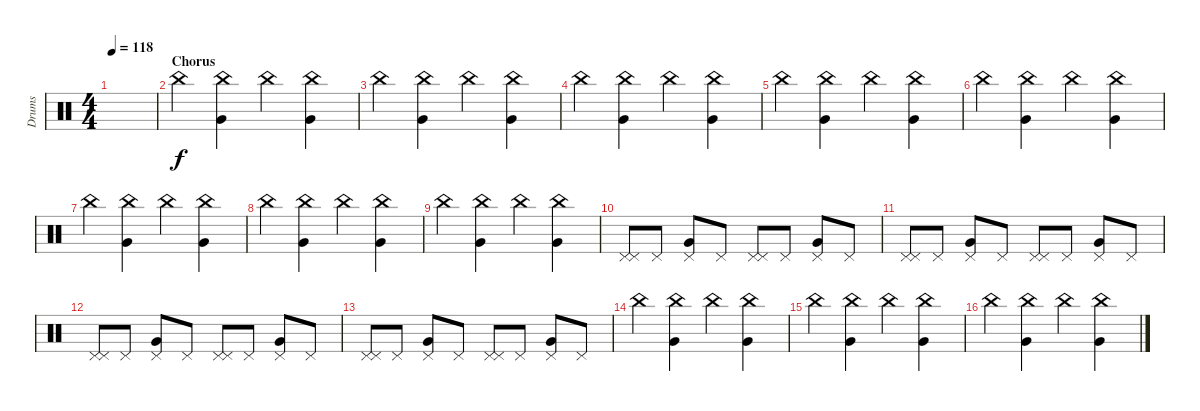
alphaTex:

\track ("Drums" "Drums") {instrument percussion}
\staff {score}
\articulation defaults
\ts (4 4)
\tempo 118
\clef neutral
\ks c
|
\section ("" "Chorus")
"China (hit)".4 ("China (hit)" "Very Low Tom (hit)").4 "China (hit)".4 ("China (hit)" "Very Low Tom (hit)").4 |
"China (hit)".4 ("China (hit)" "Very Low Tom (hit)").4 "China (hit)".4 ("China (hit)" "Very Low Tom (hit)").4 |
"China (hit)".4 ("China (hit)" "Very Low Tom (hit)").4 "China (hit)".4 ("China (hit)" "Very Low Tom (hit)").4 |
"China (hit)".4 ("China (hit)" "Very Low Tom (hit)").4 "China (hit)".4 ("China (hit)" "Very Low Tom (hit)").4 |
"China (hit)".4 ("China (hit)" "Very Low Tom (hit)").4 "China (hit)".4 ("China (hit)" "Very Low Tom (hit)").4 |
"China (hit)".4 ("China (hit)" "Very Low Tom (hit)").4 "China (hit)".4 ("China (hit)" "Very Low Tom (hit)").4 |
"China (hit)".4 ("China (hit)" "Very Low Tom (hit)").4 "China (hit)".4 ("China (hit)" "Very Low Tom (hit)").4 |
"China (hit)".4 ("China (hit)" "Very Low Tom (hit)").4 "China (hit)".4 ("China (hit)" "Very Low Tom (hit)").4 |
("Pedal Hi-Hat (hit)" "Pedal Hi-Hat (hit)").8 "Pedal Hi-Hat (hit)".8 ("Very Low Tom (hit)" "Pedal Hi-Hat (hit)").8 "Pedal Hi-Hat (hit)".8 ("Pedal Hi-Hat (hit)" "Pedal Hi-Hat (hit)").8 "Pedal Hi-Hat (hit)".8 ("Very Low Tom (hit)" "Pedal Hi-Hat (hit)").8 "Pedal Hi-Hat (hit)".8 |
("Pedal Hi-Hat (hit)" "Pedal Hi-Hat (hit)").8 "Pedal Hi-Hat (hit)".8 ("Very Low Tom (hit)" "Pedal Hi-Hat (hit)").8 "Pedal Hi-Hat (hit)".8 ("Pedal Hi-Hat (hit)" "Pedal Hi-Hat (hit)").8 "Pedal Hi-Hat (hit)".8 ("Very Low Tom (hit)" "Pedal Hi-Hat (hit)").8 "Pedal Hi-Hat (hit)".8 |
("Pedal Hi-Hat (hit)" "Pedal Hi-Hat (hit)").8 "Pedal Hi-Hat (hit)".8 ("Very Low Tom (hit)" "Pedal Hi-Hat (hit)").8 "Pedal Hi-Hat (hit)".8 ("Pedal Hi-Hat (hit)" "Pedal Hi-Hat (hit)").8 "Pedal Hi-Hat (hit)".8 ("Very Low Tom (hit)" "Pedal Hi-Hat (hit)").8 "Pedal Hi-Hat (hit)".8 |
("Pedal Hi-Hat (hit)" "Pedal Hi-Hat (hit)").8 "Pedal Hi-Hat (hit)".8 ("Very Low Tom (hit)" "Pedal Hi-Hat (hit)").8 "Pedal Hi-Hat (hit)".8 ("Pedal Hi-Hat (hit)" "Pedal Hi-Hat (hit)").8 "Pedal Hi-Hat (hit)".8 ("Very Low Tom (hit)" "Pedal Hi-Hat (hit)").8 "Pedal Hi-Hat (hit)".8 |
"China (hit)".4 ("China (hit)" "Very Low Tom (hit)").4 "China (hit)".4 ("China (hit)" "Very Low Tom (hit)").4 |
"China (hit)".4 ("China (hit)" "Very Low Tom (hit)").4 "China (hit)".4 ("China (hit)" "Very Low Tom (hit)").4 |
"China (hit)".4 ("China (hit)" "Very Low Tom (hit)").4 "China (hit)".4 ("China (hit)" "Very Low Tom (hit)").4
